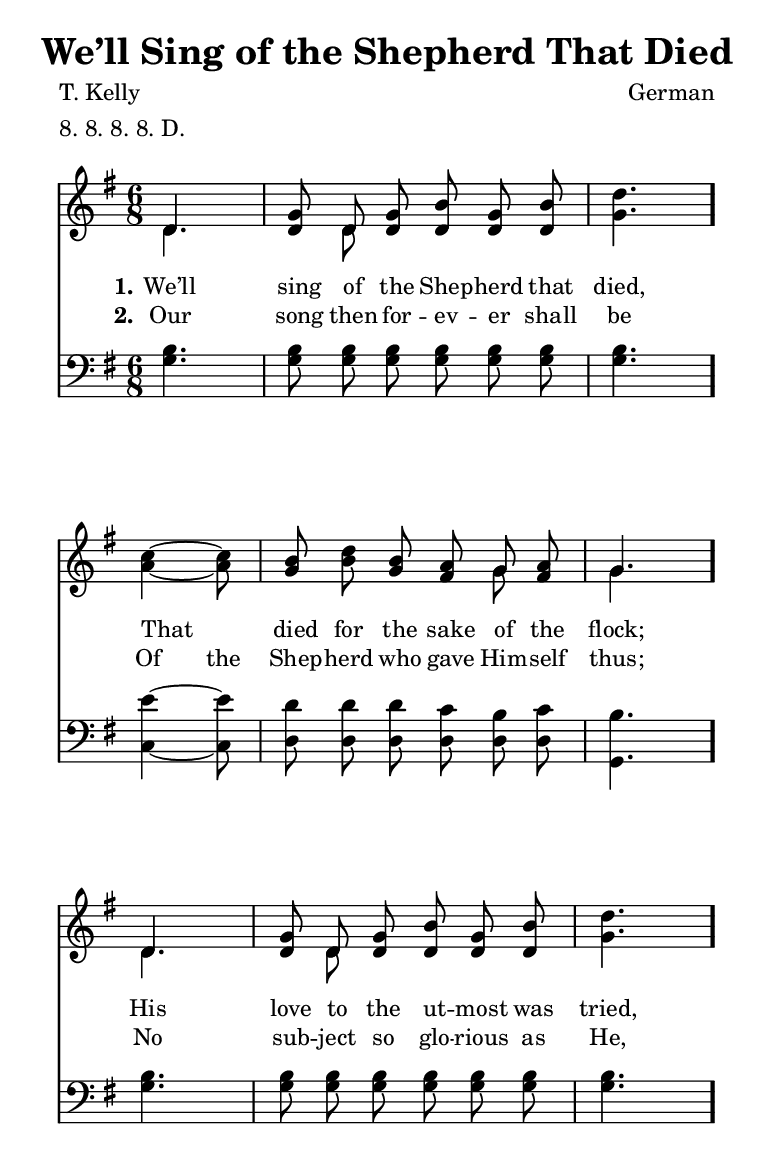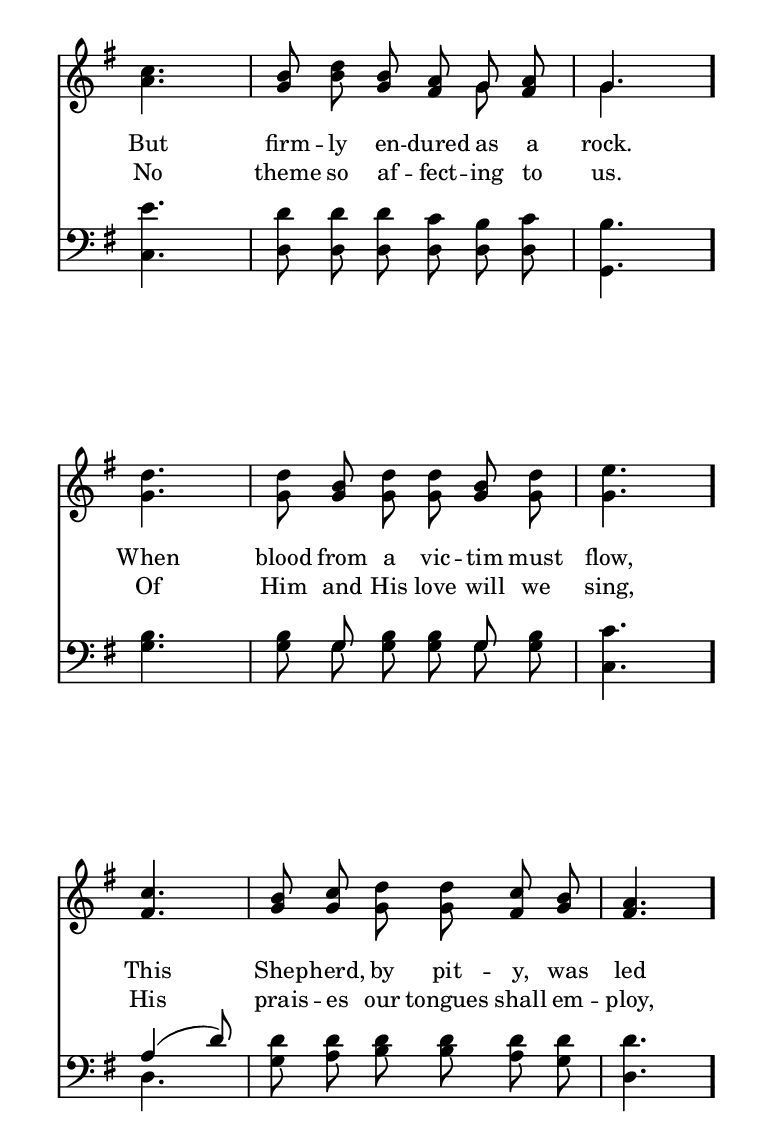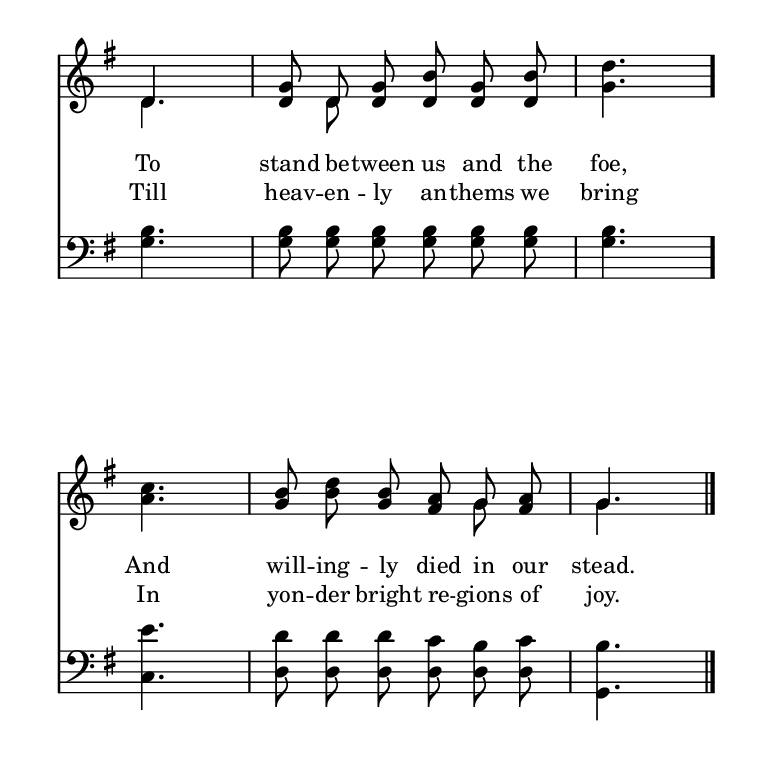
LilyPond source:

\include "common/global.ily"
\paper {
  \include "common/paper.ily"
  ragged-last-bottom = ##t
  system-system-spacing.padding = 6
}

\header{
  hymnnumber = "208"
  title = "We’ll Sing of the Shepherd That Died"
  tunename = "De Fleury"
  meter = "8. 8. 8. 8. D."
  poet = "T. Kelly"
  composer = "German"
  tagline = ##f
}

global = {
  \include "common/overrides.ily"
  \override Staff.TimeSignature.style = #'numbered
  \time 6/8
  \override Score.MetronomeMark.transparent = ##t % hide all fermata changes too
  \tempo 4=80
  \key g \major
  \partial 4.
  \autoBeamOff
}

notesSoprano = {
\global
\relative c' {

  d4. g8 d g b g b | d4.
  c4 ~ c8 | b8 d b a g a | g4. \eogbreak
  d4. g8 d g b g b | d4.
  c4. | b8 d b a g a | g4. \eogbreak
  d'4. d8 b d d b d | e4.
  c4. | b8 c d d c b | a4. \eogbreak
  d,4. g8 d g b g b | d4.
  c4. | b8 d b a g a | g4.

  \bar "|."

}
}

notesAlto = {
\global
\relative e' {

  d4. | d8 d d d d d | g4.
  a4 ~ a8 | g b g fis g fis | g4.
  d4. | d8 d d d d d | g4.
  a4. | g8 b g fis g fis | g4.
  g4. | g8 g g g g g | g4.
  fis4. | g8 g g g fis g | fis4.
  d4. | d8 d d d d d | g4.
  a4. | g8 b g fis g fis | g4.

}
}

notesTenor = {
\global
\relative a {

  b4. | b8 b b b b b | b4.
  e4 ~ e8 | d8 d d c b c | b4.
  b4. | b8 b b b b b | b4.
  e4. | d8 d d c b c | b4.
  b4. | b8 g b b g b | c4.
  a4( d8) | d8 d d d d d | d4.
  b4. | b8 b b b b b | b4.
  e4. | d8 d d c b c | b4.

}
}

notesBass = {
\global
\relative f {

  g4. | g8 g g g g g | g4.
  c,4 ~ c8 | d8 d d d d d | g,4.
  g'4. | g8 g g g g g | g4.
  c,4. | d8 d d d d d | g,4.
  g'4. | g8 g g g g g | c,4.
  d4. | g8 a b b a g | d4.
  g4. | g8 g g g g g | g4.
  c,4. | d8 d d d d d | g,4.

}
}

wordsA = \lyricmode {
\set stanza = "1."

We’ll sing of the Shep -- herd that died, \bar "."
That died for the sake of the flock; \bar "."
His love to the ut -- most was tried, \bar "."
But firm -- ly en -- dured as a rock. \bar "."
When blood from a vic -- tim must flow, \bar "."
This Shep -- herd, by pit -- y, was led \bar "."
To stand be -- tween us and the foe, \bar "."
And will -- ing -- ly died in our stead. \bar "."

}

wordsB = \lyricmode {
\set stanza = "2."

Our song then for -- ev -- er shall be
{ \mon } Of the { \moff } Shep -- herd who gave Him -- self thus;
No sub -- ject so glo -- rious as He,
No theme so af -- fect -- ing to us.
Of Him and His love will we sing,
His prais -- es our tongues shall em -- ploy,
Till heav -- en -- ly an -- thems we bring
In yon -- der bright re -- gions of joy.

}

\score {
  \context ChoirStaff <<
    \context Staff = upper <<
      \set Staff.autoBeaming = ##f
      \set ChoirStaff.systemStartDelimiter = #'SystemStartBar
      \set ChoirStaff.printPartCombineTexts = ##f
      \partcombine #'(2 . 11) \notesSoprano \notesAlto
      \context NullVoice = sopranos { \voiceOne << \notesSoprano >> }
      \context Lyrics = one   \lyricsto sopranos \wordsA
      \context Lyrics = two   \lyricsto sopranos \wordsB
    >>
    \context Staff = men <<
      \set Staff.autoBeaming = ##f
      \clef bass
      \set ChoirStaff.printPartCombineTexts = ##f
      \partcombine #'(2 . 11) \notesTenor \notesBass
    >>
  >>
  \layout {
    \include "common/layout.ily"
  }
  \midi{
    \include "common/midi.ily"
  }
}

\version "2.19.49"  % necessary for upgrading to future LilyPond versions.

% vi:set et ts=2 sw=2 ai nocindent syntax=lilypond:
